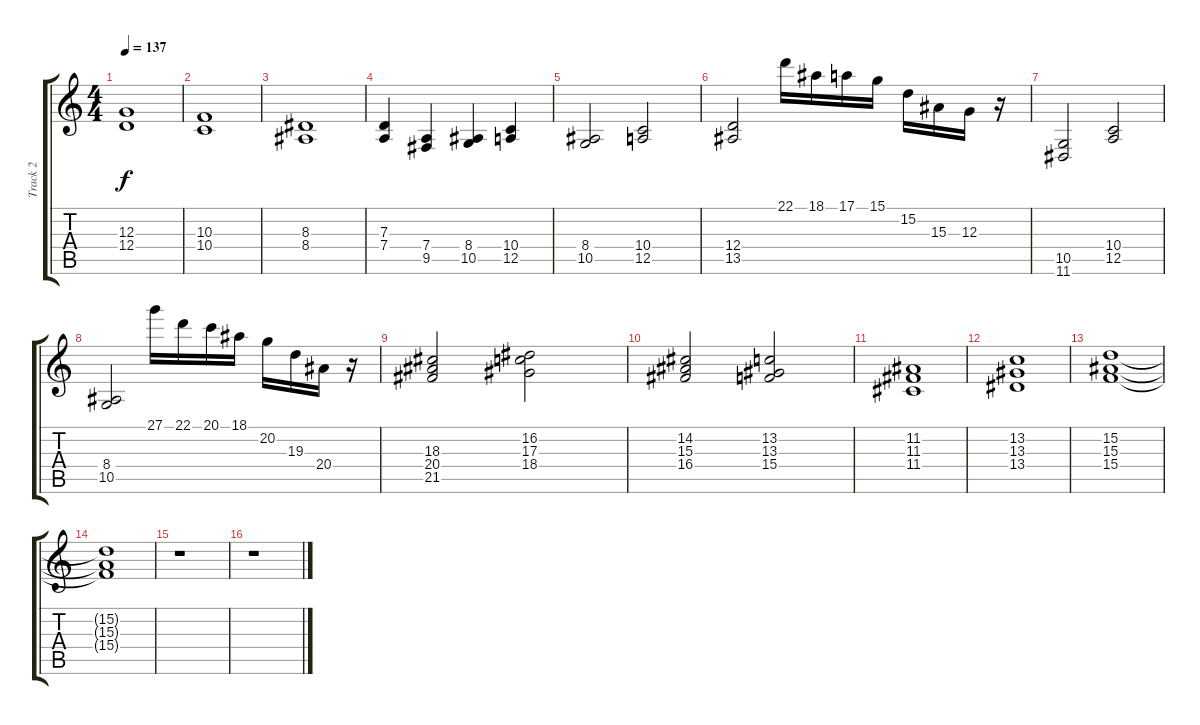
\track ("Track 2" "Track 2") {instrument stringensemble1}
\staff {score tabs}
\tuning (E4 B3 G3 D3 A2 E2) {hide}
\ts (4 4)
\tempo 137
\clef g2
\ks c
(12.3 12.4).1{dy f} |
(10.3 10.4).1 |
(8.3 8.4).1 |
(7.3 7.4).4 (7.4 9.5).4 (8.4 10.5).4 (10.4 12.5).4 |
(8.4 10.5).2 (10.4 12.5).2 |
(12.4 13.5).2 22.1.16 18.1.16 17.1.16 15.1.16 15.2.16 15.3.16 12.3.16 r.16 |
(10.5 11.6).2 (10.4 12.5).2 |
(8.4 10.5).2 27.1.16 22.1.16 20.1.16 18.1.16 20.2.16 19.3.16 20.4.16 r.16 |
(18.3 20.4 21.5).2 (16.2 17.3 18.4).2 |
(14.2 15.3 16.4).2 (13.2 13.3 15.4).2 |
(11.2 11.3 11.4).1 |
(13.2 13.3 13.4).1 |
(15.2 15.3 15.4).1 |
(15.2{t} 15.3{t} 15.4{t}).1 |
r.1 |
r.1
